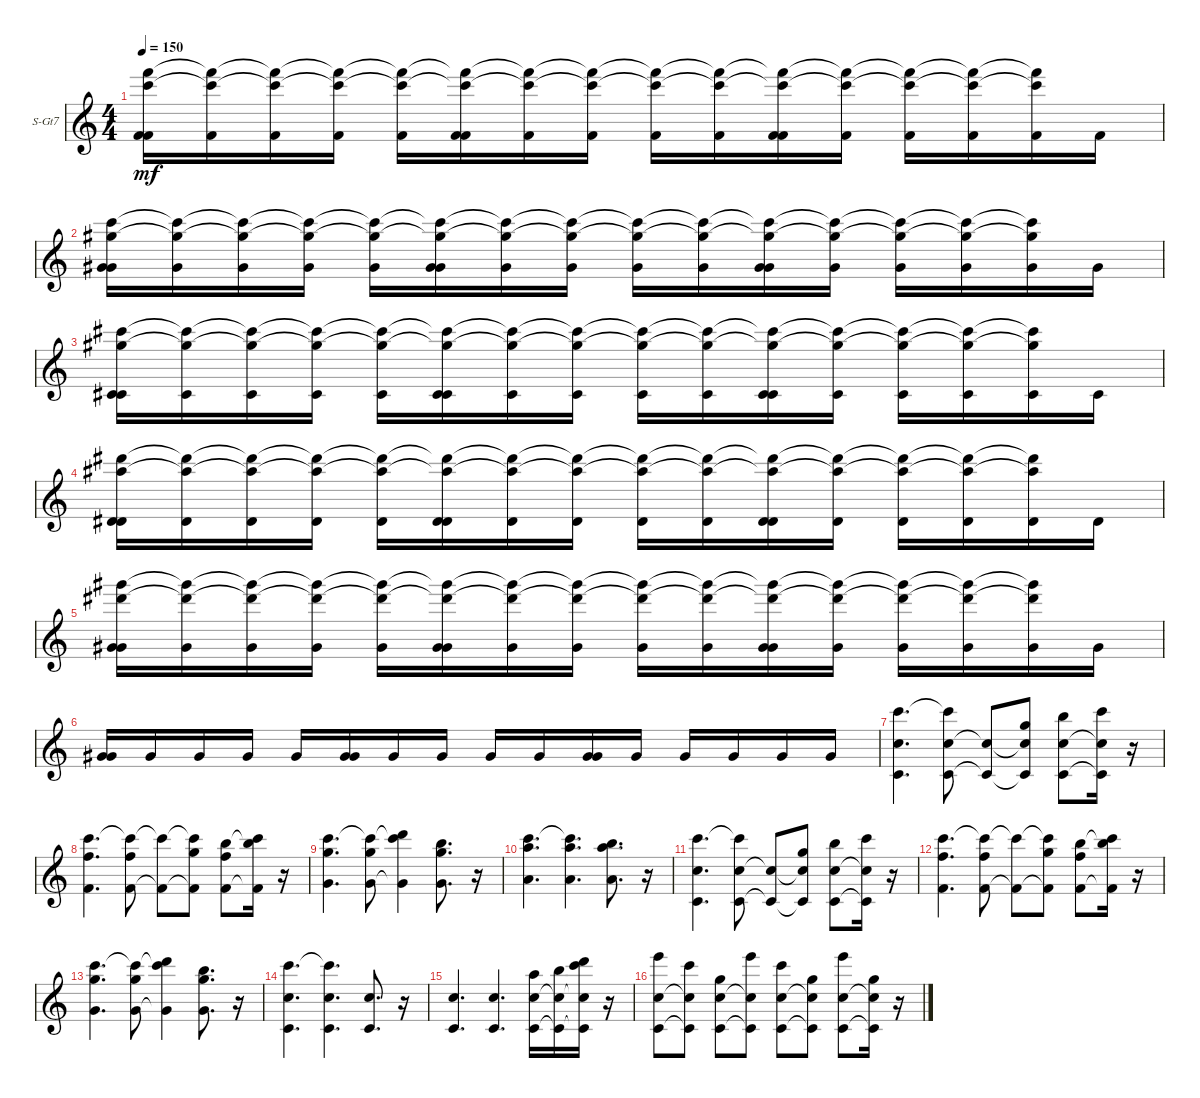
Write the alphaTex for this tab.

\bracketExtendMode groupsimilarinstruments
\firstSystemTrackNameOrientation horizontal
\otherSystemsTrackNameOrientation horizontal
\track ("Marimba" "S-Gt7") {instrument violin}
\staff {score}
\tuning (E4 B3 G3 D3 A2 E2 B1)
\displaytranspose 12
\ts (4 4)
\tempo 150
\clef g2
\ks c
(13.1 13.2 3.4 8.5).16{dy mf} (13.1{t} 13.2{t} 3.4).16 (13.1{t} 13.2{t} 3.4).16 (13.1{t} 13.2{t} 3.4).16 (13.1{t} 13.2{t} 3.4).16 (13.1{t} 13.2{t} 3.4 8.5).16 (13.1{t} 13.2{t} 3.4).16 (13.1{t} 13.2{t} 3.4).16 (13.1{t} 13.2{t} 3.4).16 (13.1{t} 13.2{t} 3.4).16 (13.1{t} 13.2{t} 3.4 8.5).16 (13.1{t} 13.2{t} 3.4).16 (13.1{t} 13.2{t} 3.4).16 (13.1{t} 13.2{t} 3.4).16 (13.1{t} 13.2{t} 3.4).16 3.4.16 |
(8.1 9.2 1.3 6.4).16 (8.1{t} 9.2{t} 1.3).16 (8.1{t} 9.2{t} 1.3).16 (8.1{t} 9.2{t} 1.3).16 (8.1{t} 9.2{t} 1.3).16 (8.1{t} 9.2{t} 1.3 6.4).16 (8.1{t} 9.2{t} 1.3).16 (8.1{t} 9.2{t} 1.3).16 (8.1{t} 9.2{t} 1.3).16 (8.1{t} 9.2{t} 1.3).16 (8.1{t} 9.2{t} 1.3 6.4).16 (8.1{t} 9.2{t} 1.3).16 (8.1{t} 9.2{t} 1.3).16 (8.1{t} 9.2{t} 1.3).16 (8.1{t} 9.2{t} 1.3).16 1.3.16 |
(4.1 14.2 4.5 9.6).16 (4.1{t} 14.2{t} 4.5).16 (4.1{t} 14.2{t} 4.5).16 (4.1{t} 14.2{t} 4.5).16 (4.1{t} 14.2{t} 4.5).16 (4.1{t} 14.2{t} 4.5 9.6).16 (4.1{t} 14.2{t} 4.5).16 (4.1{t} 14.2{t} 4.5).16 (4.1{t} 14.2{t} 4.5).16 (4.1{t} 14.2{t} 4.5).16 (4.1{t} 14.2{t} 4.5 9.6).16 (4.1{t} 14.2{t} 4.5).16 (4.1{t} 14.2{t} 4.5).16 (4.1{t} 14.2{t} 4.5).16 (4.1{t} 14.2{t} 4.5).16 4.5.16 |
(6.1 16.2 1.4 6.5).16 (6.1{t} 16.2{t} 1.4).16 (6.1{t} 16.2{t} 1.4).16 (6.1{t} 16.2{t} 1.4).16 (6.1{t} 16.2{t} 1.4).16 (6.1{t} 16.2{t} 1.4 6.5).16 (6.1{t} 16.2{t} 1.4).16 (6.1{t} 16.2{t} 1.4).16 (6.1{t} 16.2{t} 1.4).16 (6.1{t} 16.2{t} 1.4).16 (6.1{t} 16.2{t} 1.4 6.5).16 (6.1{t} 16.2{t} 1.4).16 (6.1{t} 16.2{t} 1.4).16 (6.1{t} 16.2{t} 1.4).16 (6.1{t} 16.2{t} 1.4).16 1.4.16 |
(11.1 21.2 1.3 6.4).16 (11.1{t} 21.2{t} 1.3).16 (11.1{t} 21.2{t} 1.3).16 (11.1{t} 21.2{t} 1.3).16 (11.1{t} 21.2{t} 1.3).16 (11.1{t} 21.2{t} 1.3 6.4).16 (11.1{t} 21.2{t} 1.3).16 (11.1{t} 21.2{t} 1.3).16 (11.1{t} 21.2{t} 1.3).16 (11.1{t} 21.2{t} 1.3).16 (11.1{t} 21.2{t} 1.3 6.4).16 (11.1{t} 21.2{t} 1.3).16 (11.1{t} 21.2{t} 1.3).16 (11.1{t} 21.2{t} 1.3).16 (11.1{t} 21.2{t} 1.3).16 1.3.16 |
(1.3 6.4).16 1.3.16 1.3.16 1.3.16 1.3.16 (1.3 6.4).16 1.3.16 1.3.16 1.3.16 1.3.16 (1.3 6.4).16 1.3.16 1.3.16 1.3.16 1.3.16 1.3.16 |
(8.1 1.2 3.5).4{d} (8.1{t} 1.2 3.5).8 (1.2{t} 3.5{t}).8 (3.1 1.2{t} 3.5{t}).8 (7.1 1.2 3.5).8 (8.1 1.2{t} 3.5{t}).16 r.16 |
(8.1 6.2 3.4).4{d} (8.1{t} 6.2 3.4).8 (8.1{t} 3.4{t}).8 (8.1{t} 8.2 3.4{t}).8 (7.1 6.2 3.4).8 (7.1{t} 13.2 3.4{t}).16 r.16 |
(8.1 8.2 0.3).4{d} (8.1{t} 8.2 0.3).8 (8.1{t} 15.2 0.3{t}).4 (7.1 8.2 0.3).8{d} r.16 |
(8.1 10.2 2.3).4{d} (8.1{t} 10.2 2.3).4{d} (7.1 10.2 2.3).8{d} r.16 |
(8.1 1.2 3.5).4{d} (8.1{t} 1.2 3.5).8 (1.2{t} 3.5{t}).8 (3.1 1.2{t} 3.5{t}).8 (7.1 1.2 3.5).8 (8.1 1.2{t} 3.5{t}).16 r.16 |
(8.1 6.2 3.4).4{d} (8.1{t} 6.2 3.4).8 (8.1{t} 3.4{t}).8 (8.1{t} 8.2 3.4{t}).8 (7.1 6.2 3.4).8 (7.1{t} 13.2 3.4{t}).16 r.16 |
(8.1 8.2 0.3).4{d} (8.1{t} 8.2 0.3).8 (8.1{t} 15.2 0.3{t}).4 (7.1 8.2 0.3).8{d} r.16 |
(8.1 1.2 3.5).4{d} (8.1{t} 1.2 3.5).4{d} (1.2 3.5).8{d} r.16 |
(1.2 3.5).4{d} (1.2 3.5).4{d} (5.1 1.2 3.5).16 (7.1 1.2{t} 3.5{t}).16 (8.1 1.2{t} 19.3 3.5{t}).16 r.16 |
(12.1 1.2 3.5).8 (8.1 1.2{t} 3.5{t}).8 (3.1 1.2 3.5).8 (12.1 1.2{t} 3.5{t}).8 (8.1 1.2 3.5).8 (3.1 1.2{t} 3.5{t}).8 (12.1 1.2 3.5).8 (3.1 1.2{t} 3.5{t}).16 r.16
